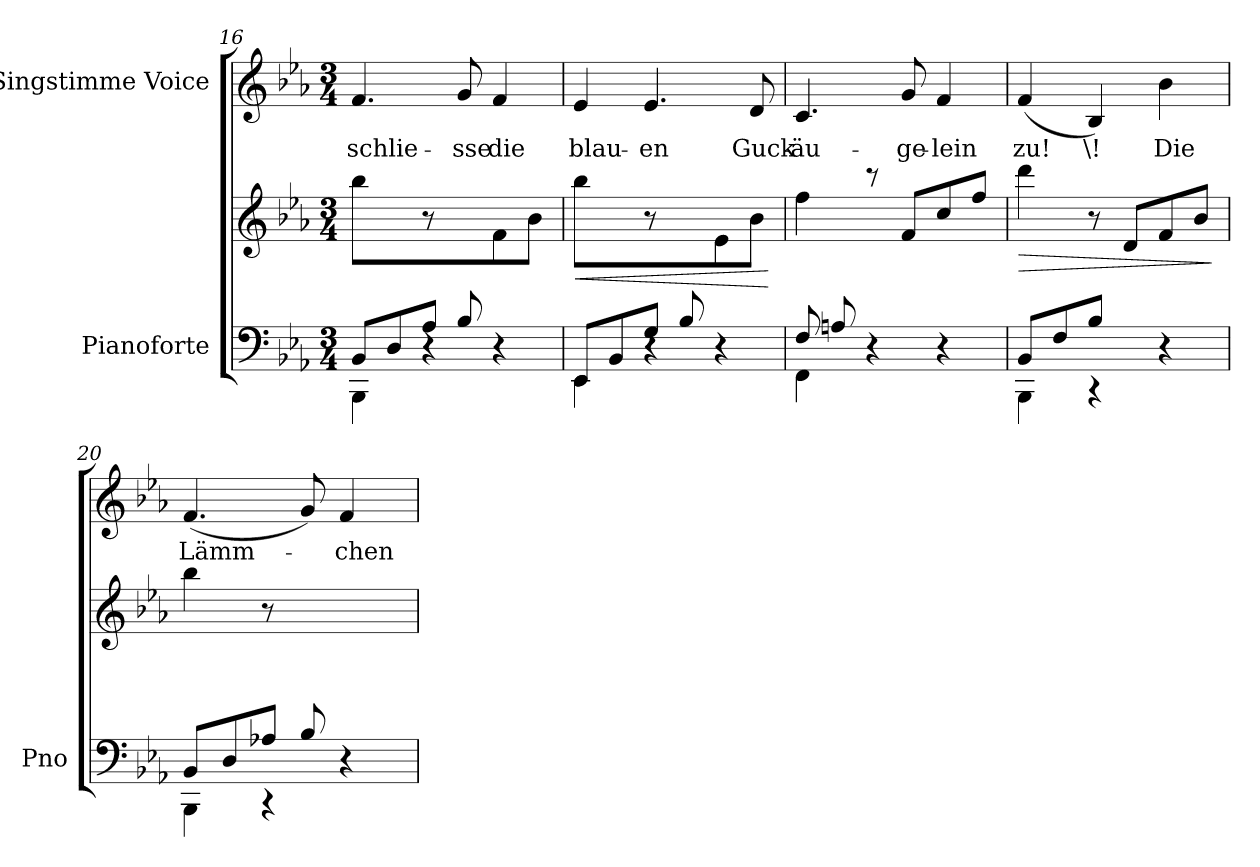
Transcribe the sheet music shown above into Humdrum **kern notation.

**kern	**kern	**dynam	**kern	**text
*part2	*part2	*part2	*part1	*part1
*staff3	*staff2	*staff2/3	*staff1	*staff1
*I"Pianoforte	*	*	*I"Singstimme Voice	*
*I'Pno	*	*	*	*
*clefF4	*clefG2	*	*clefG2	*
*k[b-e-a-]	*k[b-e-a-]	*	*k[b-e-a-]	*
*M3/4	*M3/4	*	*M3/4	*
=16	=16	=16	=16	=16
*^	*	*	*	*
*	*^	*	*	*	*
4.ryy	8BB-/L	4BBB-\	4bb-\	.	4.f/	schlie-
.	8D/	.	.	.	.	.
.	8A-/J	4r	8r	.	.	.
8B-/L	8ryy	.	8ryy	.	8g/	-sse
4ryy	4ryy	4r	8f\	.	4f/	die
.	.	.	8b-\J	.	.	.
=17	=17	=17	=17	=17	=17	=17
!	!	!	!	!LO:HP:b	!	!
4.ryy	8EE-/L	4EE-\	4bb-\	<	4e-/	blau-
.	8BB-/	.	.	.	.	.
.	8G/J	4r	8r	.	4.e-/	-en
8B-</L	8ryy	.	8ryy	.	.	.
4ryy	4ryy	4r	8e-\	.	.	.
.	.	.	8b-\J	.	8d/	Guck-
*v	*v	*v	*	*	*	*
.	.	[	.	.
=18	=18	=18	=18	=18
*^	*^	*	*	*
8F/L	4FF\	4ff\	4ryy	.	4.c/	-äu-
8An/	.	.	.	.	.	.
2ryy	4r	8r	8e-\J	.	.	.
.	.	4.ryy	8f/L	.	8g/	-ge-
.	4r	.	8cc/	.	4f/	-lein
.	.	.	8ff/J	.	.	.
=19	=19	=19	=19	=19	=19	=19
!	!	!	!	!LO:HP:b	!	!
(<8BB-/L	4BBB-\	4ddd\	4.ryy	>	(4f/	zu!
8F/	.	.	.	.	.	.
8B-/J	4r	8r	.	.	4B-/)	\!
4.ryy	.	4.ryy	8d/L	.	.	.
.	4r	.	8f/	.	4b-\	Die
.	.	.	8b-/J)	.	.	.
*v	*v	*	*	*	*	*
*	*v	*v	*	*	*
.	.	]	.	.
=20	=20	=20	=20	=20
*^	*^	*	*	*
(<8BB-/L	4BBB-\	4bb-\	2ryy	.	(4.f/	Lämm-
8D/	.	.	.	.	.	.
8A-X/J	4r	8r	.	.	.	.
8B-/L	.	4.ryy	.	.	8g/)	.
4ryy	4r	.	8f>\	.	4f/	-chen
.	.	.	8b->\J)	.	.	.
*v	*v	*	*	*	*	*
*	*v	*v	*	*	*
=	=	=	=	=
*-	*-	*-	*-	*-
